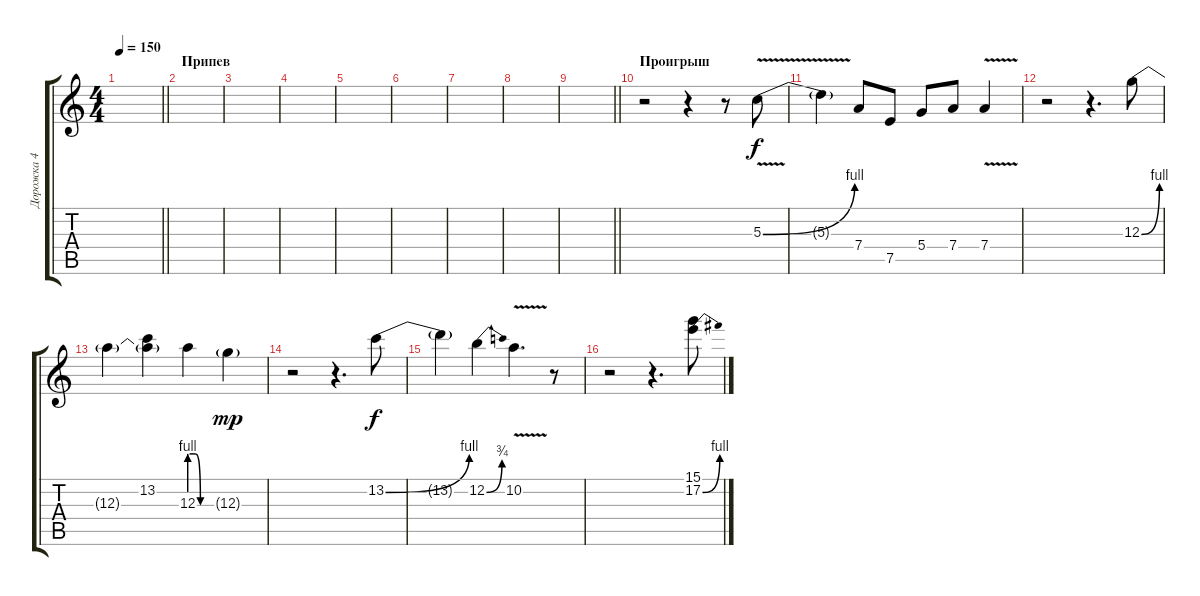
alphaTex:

\track ("Дорожка 4" "Дорожка 4") {mute instrument distortionguitar}
\staff {score tabs}
\tuning (E4 B3 G3 D3 A2 E2) {hide}
\ts (4 4)
\tempo 150
\clef g2
\barLineRight lightlight
\ks c
|
\section ("" "Припев")
|
|
|
|
|
|
|
\barLineRight lightlight
|
\section ("" "Проигрыш")
r.2 r.4 r.8 5.3{be (bend 0 0 60 4) v}.8 |
5.3{t}.4 7.4.8 7.5.8 5.4.8 7.4.8 7.4{v}.4 |
r.2 r.4{d} 12.3{be (bend 0 0 60 4)}.8 |
12.3{t}.4 (13.2 12.3{t}).4 12.3{be (custom 0 4 15 4 30 0 60 0)}.4 12.3{g}.4{dy mp} |
r.2 r.4{d} 13.2{be (bend 0 0 60 4)}.8{dy f} |
13.2{t}.4 12.2{be (bend 0 0 60 3)}.4 10.2{v}.4{d} r.8 |
r.2 r.4{d} (15.1 17.2{be (bend 0 0 60 4)}).8
